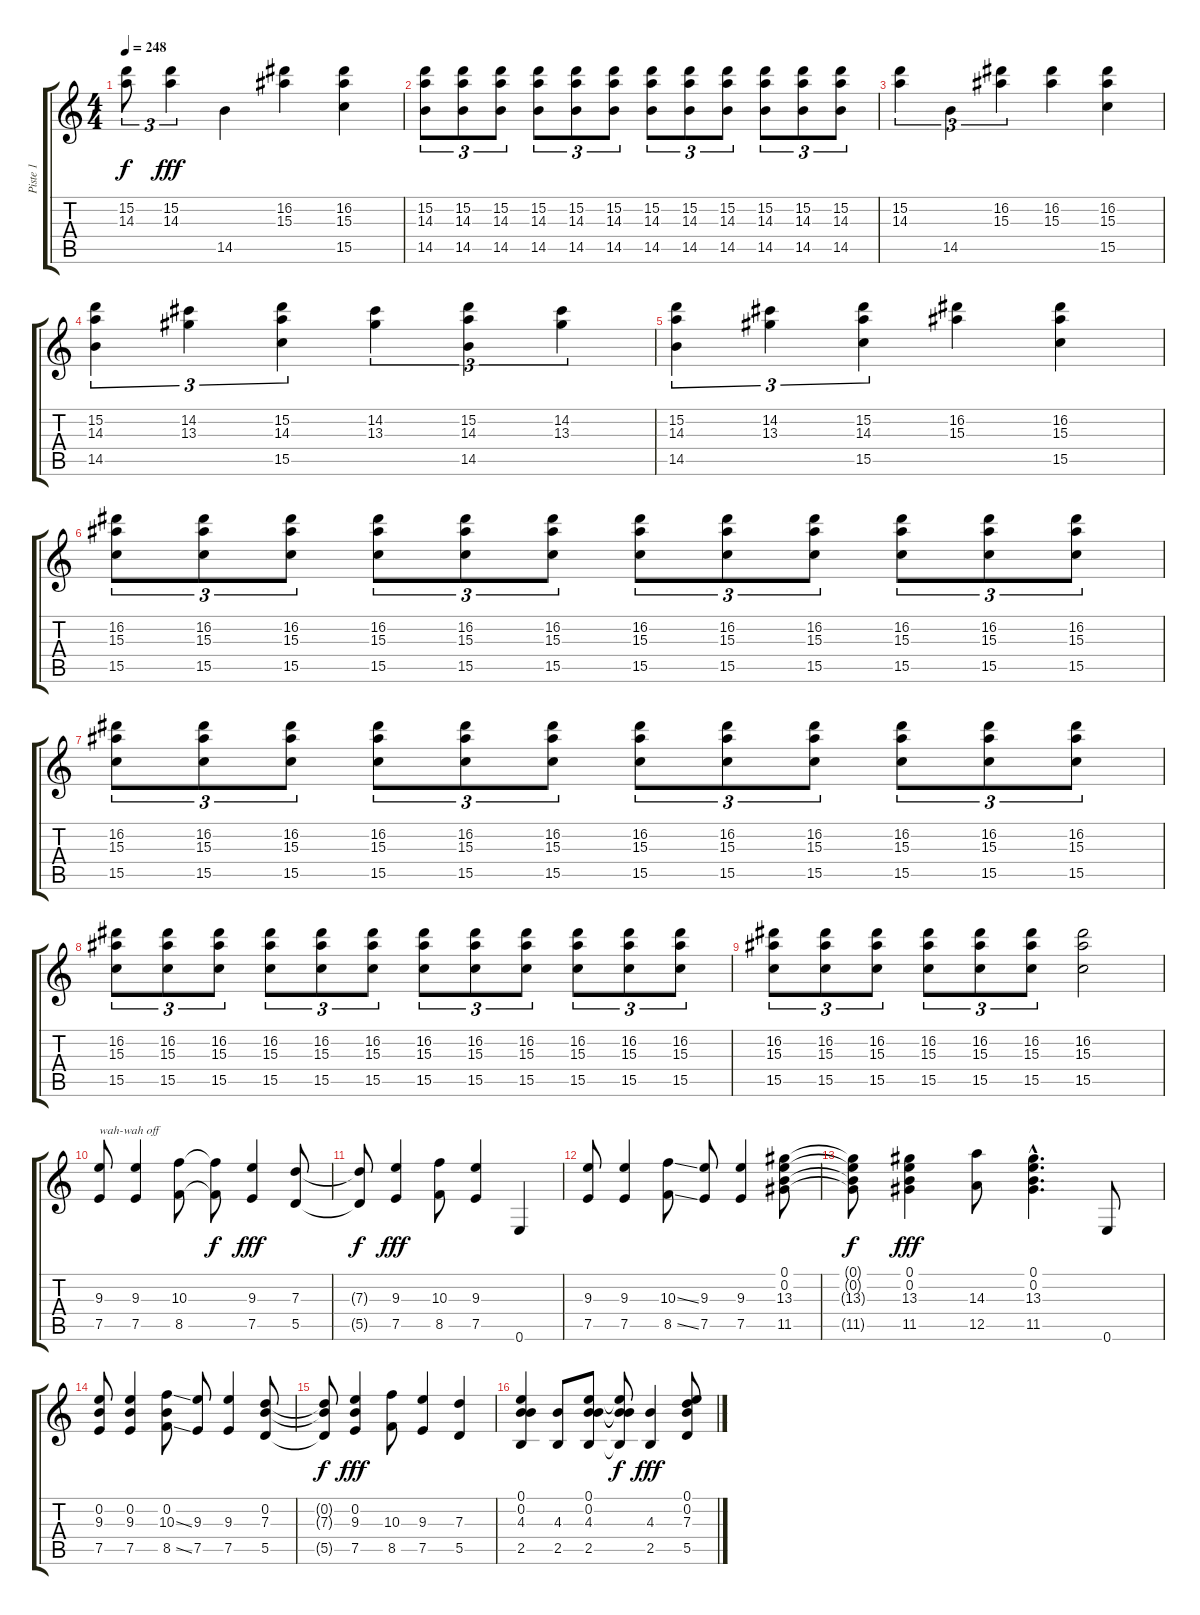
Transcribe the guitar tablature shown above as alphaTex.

\track ("Piste 1" "Piste 1") {instrument distortionguitar}
\staff {score tabs}
\tuning (E4 B3 G3 D3 A2 E2) {hide}
\ts (4 4)
\tempo 248
\clef g2
\ks c
(15.2{t} 14.3{t}).8{tu (3 2) dy f} (15.2 14.3).4{tu (3 2) dy fff} 14.5.4 (16.2 15.3).4 (16.2 15.3 15.5).4 |
(15.2 14.3 14.5).8{tu (3 2)} (15.2 14.3 14.5).8{tu (3 2)} (15.2 14.3 14.5).8{tu (3 2)} (15.2 14.3 14.5).8{tu (3 2)} (15.2 14.3 14.5).8{tu (3 2)} (15.2 14.3 14.5).8{tu (3 2)} (15.2 14.3 14.5).8{tu (3 2)} (15.2 14.3 14.5).8{tu (3 2)} (15.2 14.3 14.5).8{tu (3 2)} (15.2 14.3 14.5).8{tu (3 2)} (15.2 14.3 14.5).8{tu (3 2)} (15.2 14.3 14.5).8{tu (3 2)} |
(15.2 14.3).4{tu (3 2)} 14.5.4{tu (3 2)} (16.2 15.3).4{tu (3 2)} (16.2 15.3).4 (16.2 15.3 15.5).4 |
(15.2 14.3 14.5).4{tu (3 2)} (14.2 13.3).4{tu (3 2)} (15.2 14.3 15.5).4{tu (3 2)} (14.2 13.3).4{tu (3 2)} (15.2 14.3 14.5).4{tu (3 2)} (14.2 13.3).4{tu (3 2)} |
(15.2 14.3 14.5).4{tu (3 2)} (14.2 13.3).4{tu (3 2)} (15.2 14.3 15.5).4{tu (3 2)} (16.2 15.3).4 (16.2 15.3 15.5).4 |
(16.2 15.3 15.5).8{tu (3 2)} (16.2 15.3 15.5).8{tu (3 2)} (16.2 15.3 15.5).8{tu (3 2)} (16.2 15.3 15.5).8{tu (3 2)} (16.2 15.3 15.5).8{tu (3 2)} (16.2 15.3 15.5).8{tu (3 2)} (16.2 15.3 15.5).8{tu (3 2)} (16.2 15.3 15.5).8{tu (3 2)} (16.2 15.3 15.5).8{tu (3 2)} (16.2 15.3 15.5).8{tu (3 2)} (16.2 15.3 15.5).8{tu (3 2)} (16.2 15.3 15.5).8{tu (3 2)} |
(16.2 15.3 15.5).8{tu (3 2)} (16.2 15.3 15.5).8{tu (3 2)} (16.2 15.3 15.5).8{tu (3 2)} (16.2 15.3 15.5).8{tu (3 2)} (16.2 15.3 15.5).8{tu (3 2)} (16.2 15.3 15.5).8{tu (3 2)} (16.2 15.3 15.5).8{tu (3 2)} (16.2 15.3 15.5).8{tu (3 2)} (16.2 15.3 15.5).8{tu (3 2)} (16.2 15.3 15.5).8{tu (3 2)} (16.2 15.3 15.5).8{tu (3 2)} (16.2 15.3 15.5).8{tu (3 2)} |
(16.2 15.3 15.5).8{tu (3 2)} (16.2 15.3 15.5).8{tu (3 2)} (16.2 15.3 15.5).8{tu (3 2)} (16.2 15.3 15.5).8{tu (3 2)} (16.2 15.3 15.5).8{tu (3 2)} (16.2 15.3 15.5).8{tu (3 2)} (16.2 15.3 15.5).8{tu (3 2)} (16.2 15.3 15.5).8{tu (3 2)} (16.2 15.3 15.5).8{tu (3 2)} (16.2 15.3 15.5).8{tu (3 2)} (16.2 15.3 15.5).8{tu (3 2)} (16.2 15.3 15.5).8{tu (3 2)} |
(16.2 15.3 15.5).8{tu (3 2)} (16.2 15.3 15.5).8{tu (3 2)} (16.2 15.3 15.5).8{tu (3 2)} (16.2 15.3 15.5).8{tu (3 2)} (16.2 15.3 15.5).8{tu (3 2)} (16.2 15.3 15.5).8{tu (3 2)} (16.2 15.3 15.5).2 |
(9.3 7.5).8{txt "wah-wah off"} (9.3 7.5).4 (10.3 8.5).8 (10.3{t} 8.5{t}).8{dy f} (9.3 7.5).4{dy fff} (7.3 5.5).8 |
(7.3{t} 5.5{t}).8{dy f} (9.3 7.5).4{dy fff} (10.3 8.5).8 (9.3 7.5).4 0.6.4 |
(9.3 7.5).8 (9.3 7.5).4 (10.3{ss} 8.5{ss}).8 (9.3 7.5).8 (9.3 7.5).4 (0.1 0.2 13.3 11.5).8 |
(0.1{t} 0.2{t} 13.3{t} 11.5{t}).8{dy f} (0.1 0.2 13.3 11.5).4{dy fff} (14.3 12.5).8 (0.1{hac} 0.2{hac} 13.3{hac} 11.5{hac}).4{d} 0.6.8 |
(0.2 9.3 7.5).8 (0.2 9.3 7.5).4 (0.2 10.3{ss} 8.5{ss}).8 (9.3 7.5).8 (9.3 7.5).4 (0.2 7.3 5.5).8 |
(0.2{t} 7.3{t} 5.5{t}).8{dy f} (0.2 9.3 7.5).4{dy fff} (10.3 8.5).8 (9.3 7.5).4 (7.3 5.5).4 |
(0.1 0.2 4.3 2.5).4 (4.3 2.5).8 (0.1 0.2 4.3 2.5).8 (0.1{t} 0.2{t} 4.3{t} 2.5{t}).8{dy f} (4.3 2.5).4{dy fff} (0.1 0.2 7.3 5.5).8
